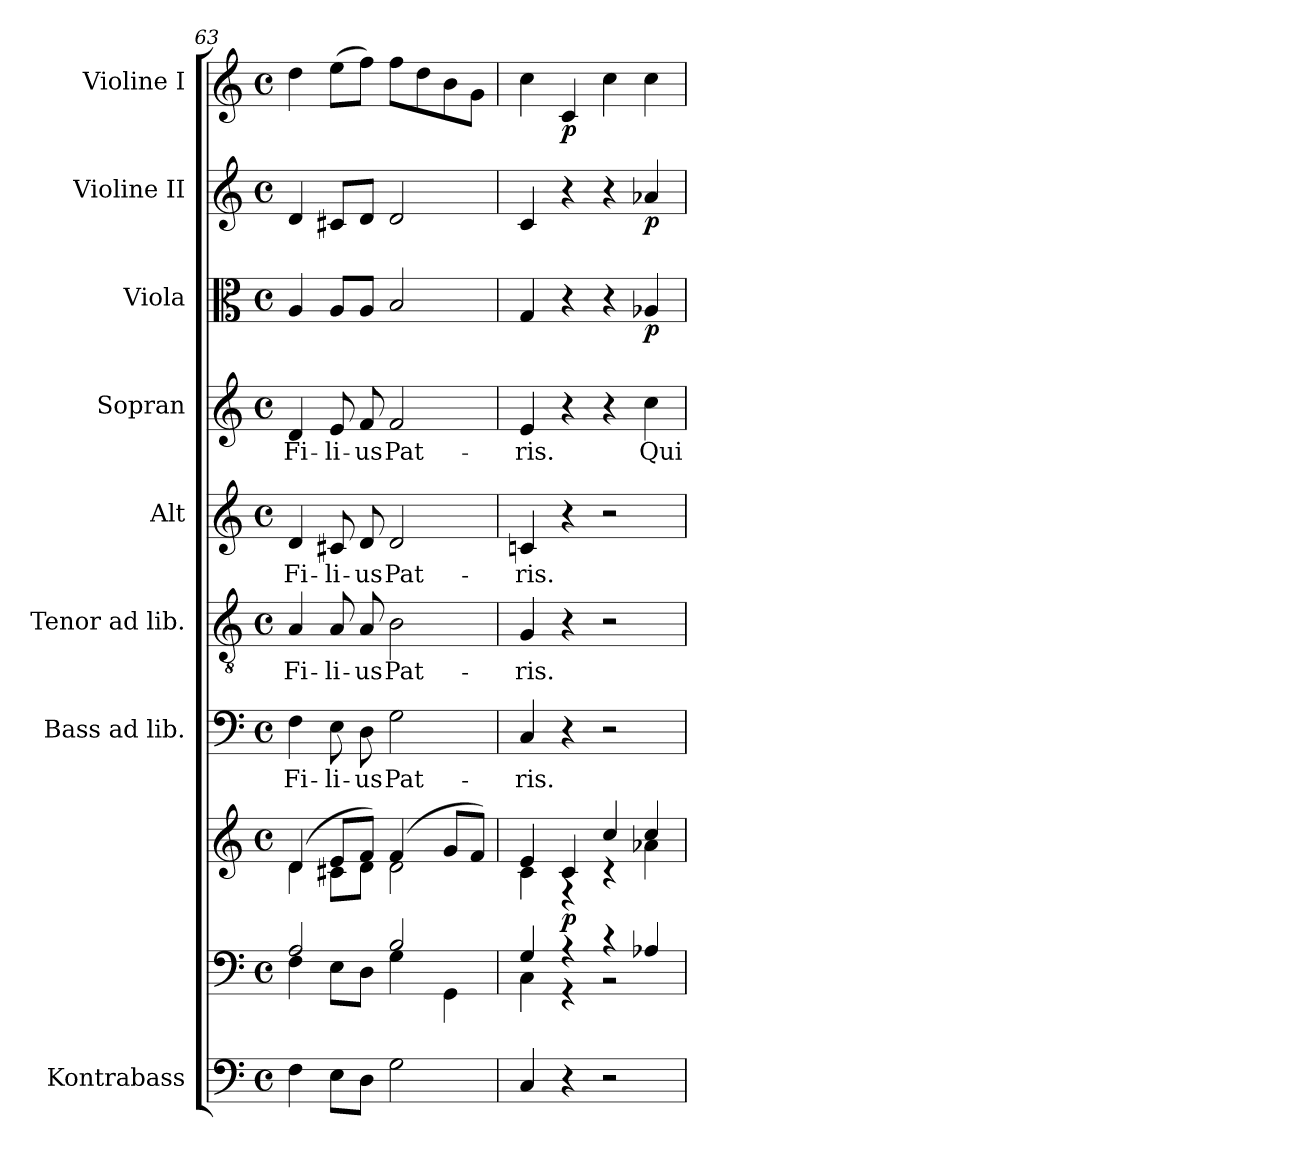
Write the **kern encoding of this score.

**kern	**kern	**kern	**dynam	**kern	**text	**kern	**text	**kern	**text	**kern	**text	**kern	**dynam	**kern	**dynam	**kern	**dynam
*part9	*part8	*part8	*part8	*part7	*part7	*part6	*part6	*part5	*part5	*part4	*part4	*part3	*part3	*part2	*part2	*part1	*part1
*staff10	*staff9	*staff8	*staff8/9	*staff7	*staff7	*staff6	*staff6	*staff5	*staff5	*staff4	*staff4	*staff3	*staff3	*staff2	*staff2	*staff1	*staff1
*I"Kontrabass	*	*	*	*I"Bass ad lib.	*	*I"Tenor ad lib.	*	*I"Alt	*	*I"Sopran	*	*I"Viola	*	*I"Violine II	*	*I"Violine I	*
*I'Kb.	*	*	*	*I'B.	*	*I'T.	*	*I'A.	*	*I'S.	*	*I'Vla.	*	*I'Vl. II	*	*I'Vl. I	*
*clefF4	*clefF4	*clefG2	*	*clefF4	*	*clefGv2	*	*clefG2	*	*clefG2	*	*clefC3	*	*clefG2	*	*clefG2	*
*ITrd7c12	*	*	*	*	*	*	*	*	*	*	*	*	*	*	*	*	*
*k[]	*k[]	*k[]	*	*k[]	*	*k[]	*	*k[]	*	*k[]	*	*k[]	*	*k[]	*	*k[]	*
*C:	*C:	*C:	*	*C:	*	*C:	*	*C:	*	*C:	*	*C:	*	*C:	*	*C:	*
*M4/4	*M4/4	*M4/4	*	*M4/4	*	*M4/4	*	*M4/4	*	*M4/4	*	*M4/4	*	*M4/4	*	*M4/4	*
*met(c)	*met(c)	*met(c)	*	*met(c)	*	*met(c)	*	*met(c)	*	*met(c)	*	*met(c)	*	*met(c)	*	*met(c)	*
=63	=63	=63	=63	=63	=63	=63	=63	=63	=63	=63	=63	=63	=63	=63	=63	=63	=63
*	*^	*^	*	*	*	*	*	*	*	*	*	*	*	*	*	*	*
!	!	!	!	!	!	!	!LO:LY:b	!	!LO:LY:b	!	!LO:LY:b	!	!LO:LY:b	!	!	!	!	!	!
4FF\	2A/	4F\	(4d/	4d\	.	4F\	Fi-	4A/	Fi-	4d/	Fi-	4d/	Fi-	4A/	.	4d/	.	4dd\	.
!	!	!	!	!	!	!	!LO:LY:b	!	!LO:LY:b	!	!LO:LY:b	!	!LO:LY:b	!	!	!	!	!	!
8EE\L	.	8E\L	8e/L	8c#X\L	.	8E\	-li-	8A/	-li-	8c#X/	-li-	8e/	-li-	8A/L	.	8c#X/L	.	(>8ee\L	.
!	!	!	!	!	!	!	!LO:LY:b	!	!LO:LY:b	!	!LO:LY:b	!	!LO:LY:b	!	!	!	!	!	!
8DD\J	.	8D\J	8f/J)	8d\J	.	8D\	-us	8A/	-us	8d/	-us	8f/	-us	8A/J	.	8d/J	.	8ff\J)	.
!	!	!	!	!	!	!	!LO:LY:b	!	!LO:LY:b	!	!LO:LY:b	!	!LO:LY:b	!	!	!	!	!	!
2GG\	2B/	4G\	(4f/	2d\	.	2G\	Pat-	2B\	Pat-	2d/	Pat-	2f/	Pat-	2B/	.	2d/	.	8ff\L	.
.	.	.	.	.	.	.	.	.	.	.	.	.	.	.	.	.	.	8dd\	.
.	.	4GG\	8g/L	.	.	.	.	.	.	.	.	.	.	.	.	.	.	8b\	.
.	.	.	8f/J)	.	.	.	.	.	.	.	.	.	.	.	.	.	.	8g\J	.
=64	=64	=64	=64	=64	=64	=64	=64	=64	=64	=64	=64	=64	=64	=64	=64	=64	=64	=64	=64
!	!	!	!	!	!	!	!LO:LY:b	!	!LO:LY:b	!	!LO:LY:b	!	!LO:LY:b	!	!	!	!	!	!
4CC/	4G/	4C\	4e/	4c\	.	4C/	-ris.	4G/	-ris.	4cn/	-ris.	4e/	-ris.	4G/	.	4c/	.	4cc\	.
!	!	!	!	!	!LO:DY:b	!	!	!	!	!	!	!	!	!	!	!	!	!	!LO:DY:b
4r	4r	4r	4c/	4rE	p	4r	.	4r	.	4r	.	4r	.	4r	.	4r	.	4c/	p
2r	4rc	2r	4cc/	4rc	.	2r	.	2r	.	2r	.	4r	.	4r	.	4r	.	4cc\	.
!	!	!	!	!	!	!	!	!	!	!	!	!	!LO:LY:b	!	!LO:DY:b	!	!LO:DY:b	!	!
.	4A-X/	.	4cc/	4a-X\	.	.	.	.	.	.	.	4cc\	Qui	4A-X/	p	4a-X/	p	4cc\	.
*	*v	*v	*	*	*	*	*	*	*	*	*	*	*	*	*	*	*	*	*
*	*	*v	*v	*	*	*	*	*	*	*	*	*	*	*	*	*	*	*
=	=	=	=	=	=	=	=	=	=	=	=	=	=	=	=	=	=
*-	*-	*-	*-	*-	*-	*-	*-	*-	*-	*-	*-	*-	*-	*-	*-	*-	*-
